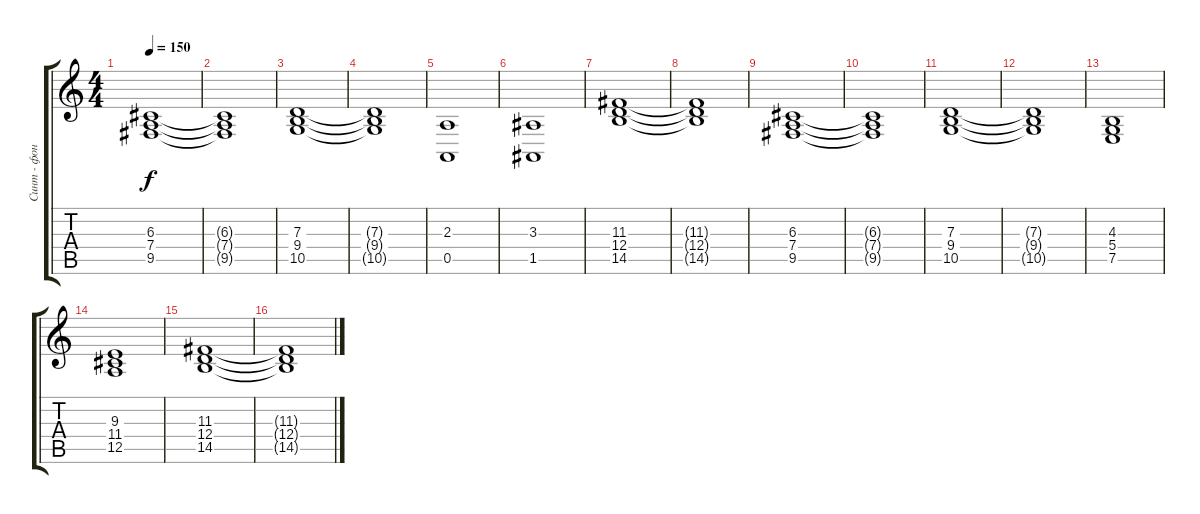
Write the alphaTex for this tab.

\track ("Синт - фон" "Синт - фон") {instrument stringensemble1}
\staff {score tabs}
\tuning (E4 B3 G3 D3 A2 E2) {hide}
\ts (4 4)
\tempo 150
\clef g2
\ks c
(6.3 7.4 9.5).1{dy f} |
(6.3{t} 7.4{t} 9.5{t}).1 |
(7.3 9.4 10.5).1 |
(7.3{t} 9.4{t} 10.5{t}).1 |
(2.3 0.5).1 |
(3.3 1.5).1 |
(11.3 12.4 14.5).1 |
(11.3{t} 12.4{t} 14.5{t}).1 |
(6.3 7.4 9.5).1 |
(6.3{t} 7.4{t} 9.5{t}).1 |
(7.3 9.4 10.5).1 |
(7.3{t} 9.4{t} 10.5{t}).1 |
(4.3 5.4 7.5).1 |
(9.3 11.4 12.5).1 |
(11.3 12.4 14.5).1 |
(11.3{t} 12.4{t} 14.5{t}).1
